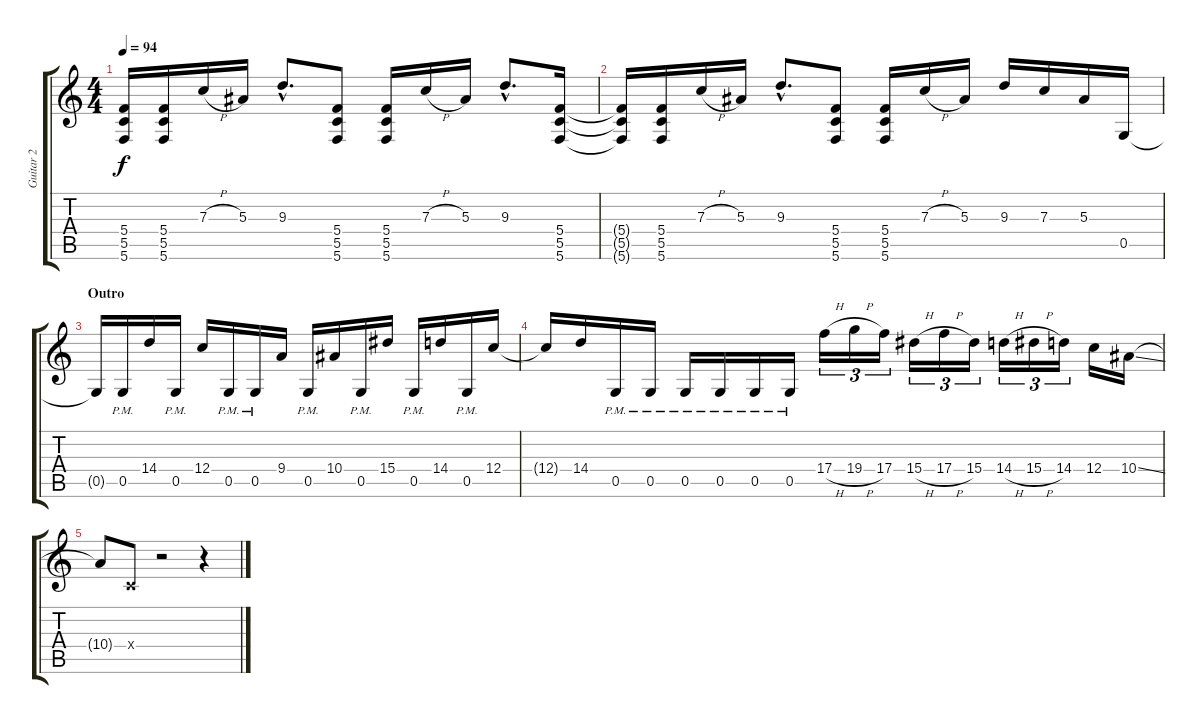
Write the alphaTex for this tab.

\track ("Guitar 2" "Guitar 2") {instrument overdrivenguitar}
\staff {score tabs}
\tuning (D4 A3 F3 C3 G2 C2) {hide}
\ts (4 4)
\tempo 94
\clef g2
\ks c
(5.4{t} 5.5{t} 5.6{t}).16{dy f} (5.4 5.5 5.6).16 7.3{h}.16 5.3.16 9.3{hac}.8{d} (5.4 5.5 5.6).8 (5.4 5.5 5.6).16 7.3{h}.16 5.3.16 9.3{hac}.8{d} (5.4 5.5 5.6).16 |
(5.4{t} 5.5{t} 5.6{t}).16 (5.4 5.5 5.6).16 7.3{h}.16 5.3.16 9.3{hac}.8{d} (5.4 5.5 5.6).8 (5.4 5.5 5.6).16 7.3{h}.16 5.3.16 9.3.16 7.3.16 5.3.16 0.5.16 |
\section ("" "Outro")
0.5{t}.16 0.5{pm}.16 14.4.16 0.5{pm}.16 12.4.16 0.5{pm}.16 0.5{pm}.16 9.4.16 0.5{pm}.16 10.4.16 0.5{pm}.16 15.4.16 0.5{pm}.16 14.4.16 0.5{pm}.16 12.4.16 |
12.4{t}.16 14.4.16 0.5{pm}.16 0.5{pm}.16 0.5{pm}.16 0.5{pm}.16 0.5{pm}.16 0.5{pm}.16 17.4{h}.16{tu (3 2)} 19.4{h}.16{tu (3 2)} 17.4.16{tu (3 2)} 15.4{h}.16{tu (3 2)} 17.4{h}.16{tu (3 2)} 15.4.16{tu (3 2)} 14.4{h}.16{tu (3 2)} 15.4{h}.16{tu (3 2)} 14.4.16{tu (3 2)} 12.4.16 10.4{ss}.16 |
10.4{t}.8 0.4{x}.8 r.2 r.4
